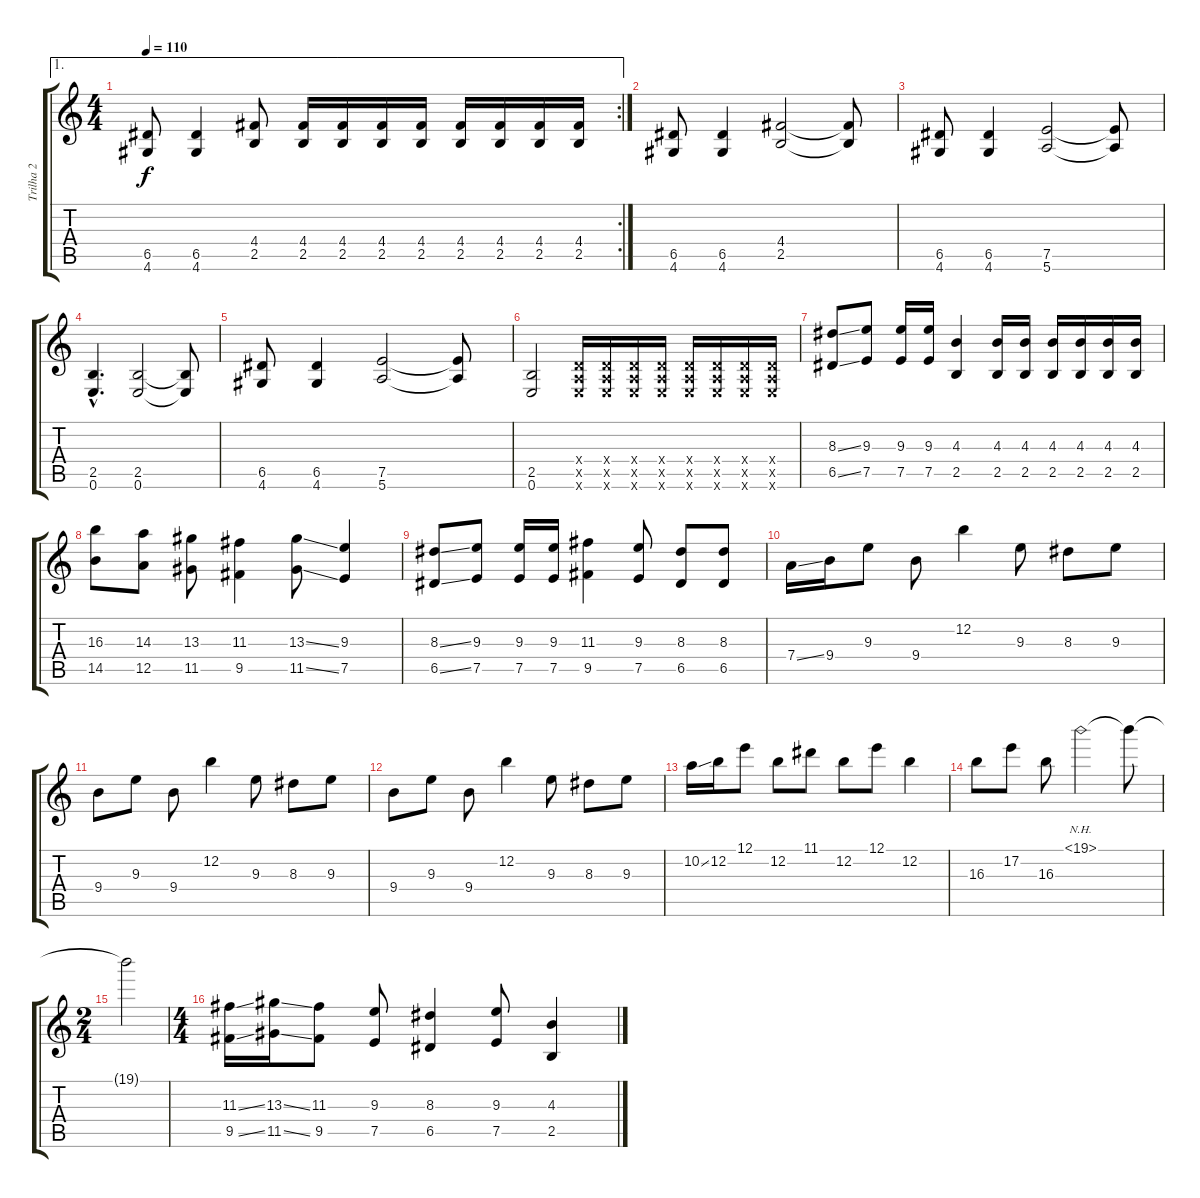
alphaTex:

\track ("Trilha 2" "Trilha 2") {instrument distortionguitar}
\staff {score tabs}
\tuning (E4 B3 G3 D3 A2 E2) {hide}
\ae 1
\rc 2
\ts (4 4)
\tempo 110
\clef g2
\ks c
(6.5 4.6).8{dy f} (6.5 4.6).4 (4.4 2.5).8 (4.4 2.5).16 (4.4 2.5).16 (4.4 2.5).16 (4.4 2.5).16 (4.4 2.5).16 (4.4 2.5).16 (4.4 2.5).16 (4.4 2.5).16 |
(6.5 4.6).8 (6.5 4.6).4 (4.4 2.5).2 (4.4{t} 2.5{t}).8 |
(6.5 4.6).8 (6.5 4.6).4 (7.5 5.6).2 (7.5{t} 5.6{t}).8 |
(2.5{hac} 0.6{hac}).4{d} (2.5 0.6).2 (2.5{t} 0.6{t}).8 |
(6.5 4.6).8 (6.5 4.6).4 (7.5 5.6).2 (7.5{t} 5.6{t}).8 |
(2.5 0.6).2 (0.4{x} 0.5{x} 0.6{x}).16 (0.4{x} 0.5{x} 0.6{x}).16 (0.4{x} 0.5{x} 0.6{x}).16 (0.4{x} 0.5{x} 0.6{x}).16 (0.4{x} 0.5{x} 0.6{x}).16 (0.4{x} 0.5{x} 0.6{x}).16 (0.4{x} 0.5{x} 0.6{x}).16 (0.4{x} 0.5{x} 0.6{x}).16 |
(8.3{ss} 6.5{ss}).8 (9.3 7.5).8 (9.3 7.5).16 (9.3 7.5).16 (4.3 2.5).4 (4.3 2.5).16 (4.3 2.5).16 (4.3 2.5).16 (4.3 2.5).16 (4.3 2.5).16 (4.3 2.5).16 |
(16.3 14.5).8 (14.3 12.5).8 (13.3 11.5).8 (11.3 9.5).4 (13.3{ss} 11.5{ss}).8 (9.3 7.5).4 |
(8.3{ss} 6.5{ss}).8 (9.3 7.5).8 (9.3 7.5).16 (9.3 7.5).16 (11.3 9.5).4 (9.3 7.5).8 (8.3 6.5).8 (8.3 6.5).8 |
7.4{ss}.16 9.4.16 9.3.8 9.4.8 12.2.4 9.3.8 8.3.8 9.3.8 |
9.4.8 9.3.8 9.4.8 12.2.4 9.3.8 8.3.8 9.3.8 |
9.4.8 9.3.8 9.4.8 12.2.4 9.3.8 8.3.8 9.3.8 |
10.2{ss}.16 12.2.16 12.1.8 12.2.8 11.1.8 12.2.8 12.1.8 12.2.4 |
16.3.8 17.2.8 16.3.8 19.1{nh}.2 19.1{t}.8 |
\ts (2 4)
19.1{t}.2 |
\ts (4 4)
(11.3{ss} 9.5{ss}).16 (13.3{ss} 11.5{ss}).16 (11.3 9.5).8 (9.3 7.5).8 (8.3 6.5).4 (9.3 7.5).8 (4.3 2.5).4
